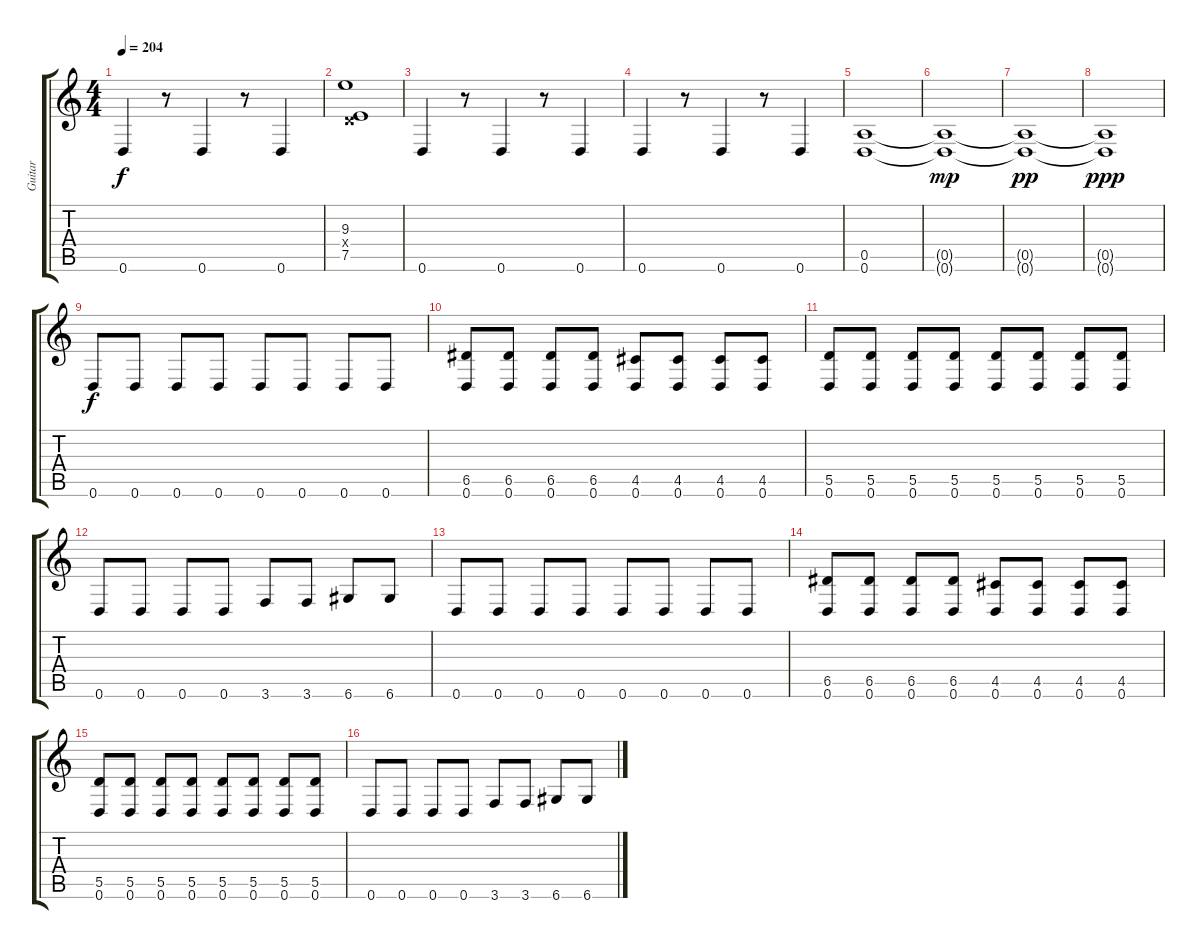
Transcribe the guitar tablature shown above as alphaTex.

\track ("Guitar" "Guitar") {instrument distortionguitar}
\staff {score tabs}
\tuning (E4 B3 G3 D3 A2 D2) {hide}
\ts (4 4)
\tempo 204
\clef g2
\ks c
0.6.4{dy f} r.8 0.6.4 r.8 0.6.4 |
(9.3 0.4{x} 7.5).1 |
0.6.4 r.8 0.6.4 r.8 0.6.4 |
0.6.4 r.8 0.6.4 r.8 0.6.4 |
(0.5 0.6).1 |
(0.5{t} 0.6{t}).1{dy mp} |
(0.5{t} 0.6{t}).1{dy pp} |
(0.5{t} 0.6{t}).1{dy ppp} |
0.6.8{dy f} 0.6.8 0.6.8 0.6.8 0.6.8 0.6.8 0.6.8 0.6.8 |
(6.5 0.6).8 (6.5 0.6).8 (6.5 0.6).8 (6.5 0.6).8 (4.5 0.6).8 (4.5 0.6).8 (4.5 0.6).8 (4.5 0.6).8 |
(5.5 0.6).8 (5.5 0.6).8 (5.5 0.6).8 (5.5 0.6).8 (5.5 0.6).8 (5.5 0.6).8 (5.5 0.6).8 (5.5 0.6).8 |
0.6.8 0.6.8 0.6.8 0.6.8 3.6.8 3.6.8 6.6.8 6.6.8 |
0.6.8 0.6.8 0.6.8 0.6.8 0.6.8 0.6.8 0.6.8 0.6.8 |
(6.5 0.6).8 (6.5 0.6).8 (6.5 0.6).8 (6.5 0.6).8 (4.5 0.6).8 (4.5 0.6).8 (4.5 0.6).8 (4.5 0.6).8 |
(5.5 0.6).8 (5.5 0.6).8 (5.5 0.6).8 (5.5 0.6).8 (5.5 0.6).8 (5.5 0.6).8 (5.5 0.6).8 (5.5 0.6).8 |
0.6.8 0.6.8 0.6.8 0.6.8 3.6.8 3.6.8 6.6.8 6.6.8
